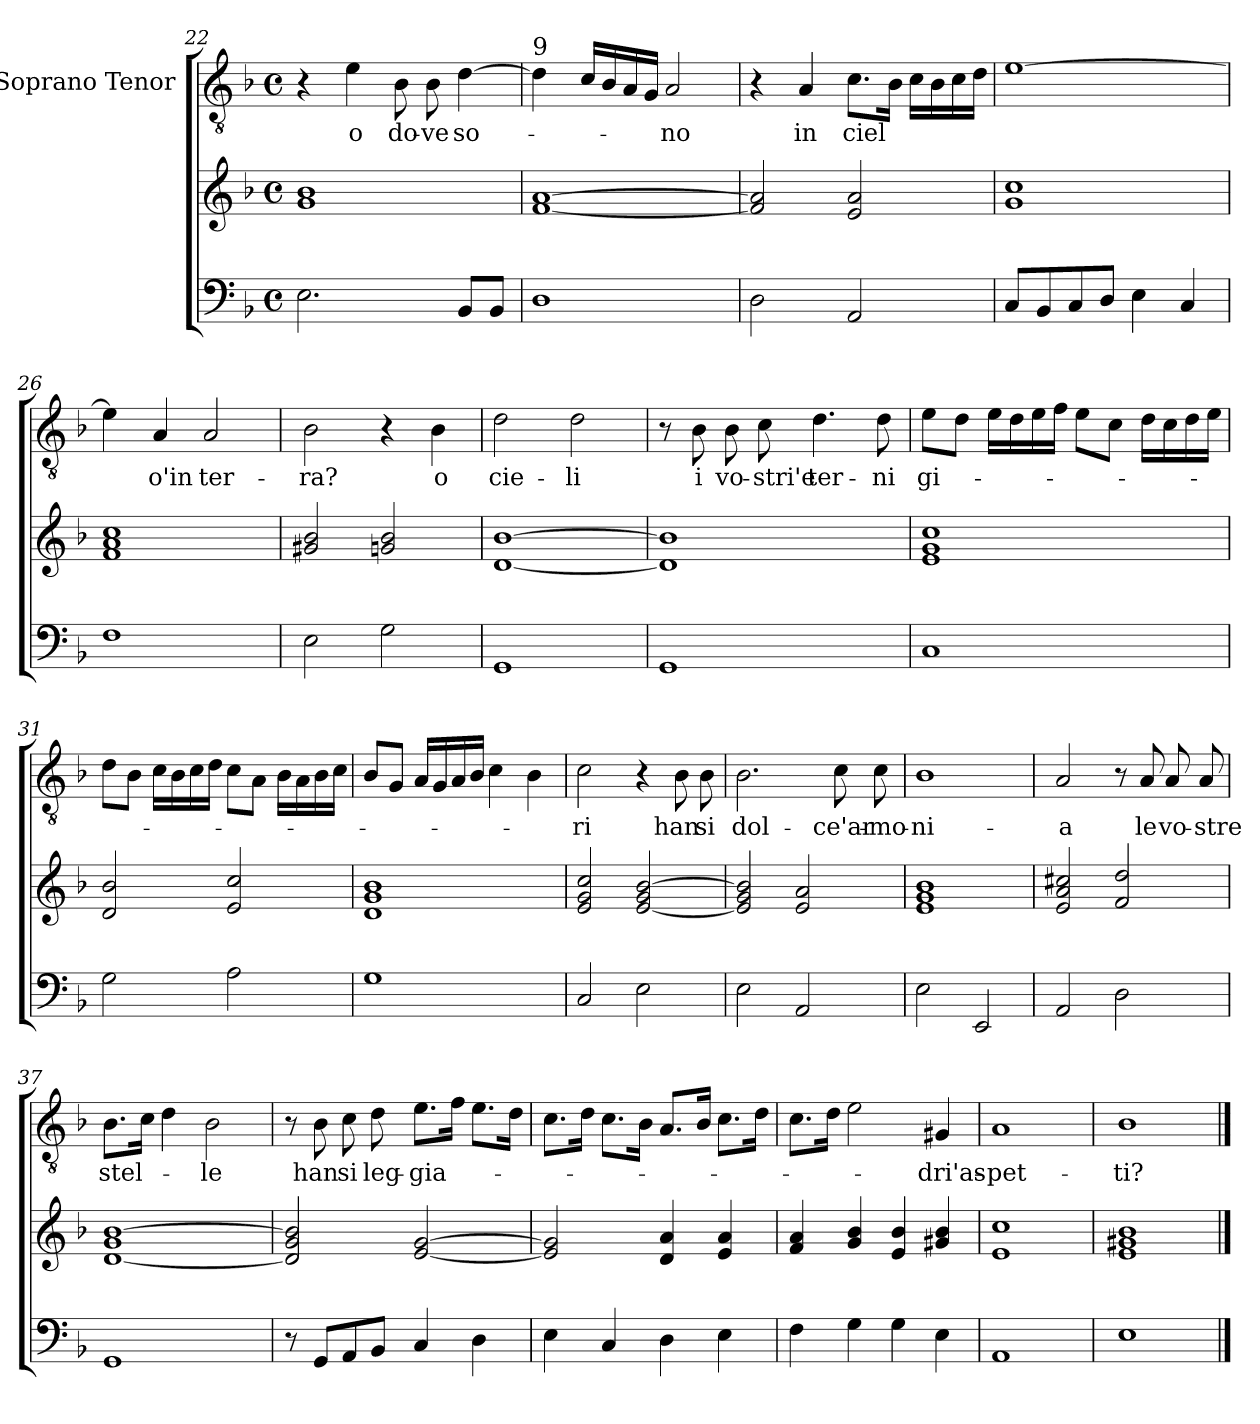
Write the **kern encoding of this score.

**kern	**kern	**kern	**text
*part2	*part2	*part1	*part1
*staff3	*staff2	*staff1	*staff1
*	*	*I"Soprano Tenor	*
*clefF4	*clefG2	*clefGv2	*
*k[b-]	*k[b-]	*k[b-]	*
*F:	*F:	*F:	*
*M4/4	*M4/4	*M4/4	*
*met(c)	*met(c)	*met(c)	*
=22	=22	=22	=22
2.E\	1g 1b-	4r	.
.	.	4e\	o
.	.	8B-\	do-
.	.	8B-\	-ve
8BB-/L	.	[4d\	so-
8BB-/J	.	.	.
!!LO:PB:g=z
=23	=23	=23	=23
!	!	!LO:TX:a:t=9	!
1D	[1f [1a	4d\]	.
.	.	16c/LL	.
.	.	16B-/	.
.	.	16A/	.
.	.	16G/JJ	.
.	.	2A/	-no
=24	=24	=24	=24
2D\	2f/] 2a/]	4r	.
.	.	4A/	in
2AA/	2e/ 2a/	8.c\L	ciel
.	.	16B-\Jk	.
.	.	16c\LL	.
.	.	16B-\	.
.	.	16c\	.
.	.	16d\JJ	.
=25	=25	=25	=25
8C/L	1g 1cc	[1e	.
8BB-/	.	.	.
8C/	.	.	.
8D/J	.	.	.
4E\	.	.	.
4C/	.	.	.
=26	=26	=26	=26
1F	1f 1a 1cc	4e\]	.
.	.	4A/	o'in
.	.	2A/	ter-
=27	=27	=27	=27
2E\	2g#X/ 2b-/	2B-\	-ra?
2G\	2gn/ 2b-/	4r	.
.	.	4B-\	o
=28	=28	=28	=28
1GG	[1d [1b-	2d\	cie-
.	.	2d\	-li
!!LO:LB:g=z
=29	=29	=29	=29
1GG	1d] 1b-]	8r	.
.	.	8B-\	i
.	.	8B-\	vo-
.	.	8c\	-stri'e
.	.	4.d\	ter-
.	.	8d\	-ni
=30	=30	=30	=30
1C	1e 1g 1cc	8e\L	gi-
.	.	8d\J	.
.	.	16e\LL	.
.	.	16d\	.
.	.	16e\	.
.	.	16f\JJ	.
.	.	8e\L	.
.	.	8c\J	.
.	.	16d\LL	.
.	.	16c\	.
.	.	16d\	.
.	.	16e\JJ	.
=31	=31	=31	=31
2G\	2d/ 2b-/	8d\L	.
.	.	8B-\J	.
.	.	16c\LL	.
.	.	16B-\	.
.	.	16c\	.
.	.	16d\JJ	.
2A\	2e/ 2cc/	8c\L	.
.	.	8A\J	.
.	.	16B-\LL	.
.	.	16A\	.
.	.	16B-\	.
.	.	16c\JJ	.
=32	=32	=32	=32
1G	1d 1g 1b-	8B-/L	.
.	.	8G/J	.
.	.	16A/LL	.
.	.	16G/	.
.	.	16A/	.
.	.	16B-/JJ	.
.	.	4c\	.
.	.	4B-\	.
!!LO:LB:g=z
=33	=33	=33	=33
2C/	2e/ 2g/ 2cc/	2c\	-ri
2E\	[2e/ 2g/ [2b-/	4r	.
.	.	8B-\	han
.	.	8B-\	si
=34	=34	=34	=34
2E\	2e/] 2g/ 2b-/]	2.B-\	dol-
2AA/	2e/ 2a/	.	.
.	.	8c\	-ce'ar-
.	.	8c\	-mo-
=35	=35	=35	=35
2E\	1e 1g 1b-	1B-	-ni-
2EE/	.	.	.
=36	=36	=36	=36
2AA/	2e/ 2a/ 2cc#X/	2A/	-a
2D\	2f/ 2dd/	8r	.
.	.	8A/	le
.	.	8A/	vo-
.	.	8A/	-stre
=37	=37	=37	=37
1GG	[1d 1g [1b-	8.B-\L	stel-
.	.	16c\Jk	.
.	.	4d\	.
.	.	2B-\	-le
!!LO:LB:g=z
=38	=38	=38	=38
8r	2d/] 2g/ 2b-/]	8r	.
8GG/L	.	8B-\	han
8AA/	.	8c\	si
8BB-/J	.	8d\	leg-
4C/	[2e/ [2g/	8.e\L	-gia-
.	.	16f\Jk	.
4D\	.	8.e\L	.
.	.	16d\Jk	.
=39	=39	=39	=39
4E\	2e/] 2g/]	8.c\L	.
.	.	16d\Jk	.
4C/	.	8.c\L	.
.	.	16B-\Jk	.
4D\	4d/ 4a/	8.A/L	.
.	.	16B-/Jk	.
4E\	4e/ 4a/	8.c\L	.
.	.	16d\Jk	.
=40	=40	=40	=40
4F\	4f/ 4a/	8.c\L	.
.	.	16d\Jk	.
4G\	4g/ 4b-/	2e\	.
4G\	4e/ 4b-/	.	.
4E\	4g#X/ 4b-/	4G#X/	-dri'as-
=41	=41	=41	=41
1AA	1e 1cc	1A	-pet-
=42	=42	=42	=42
1E	1e 1g#X 1b-	1B-	-ti?
==	==	==	==
*-	*-	*-	*-
